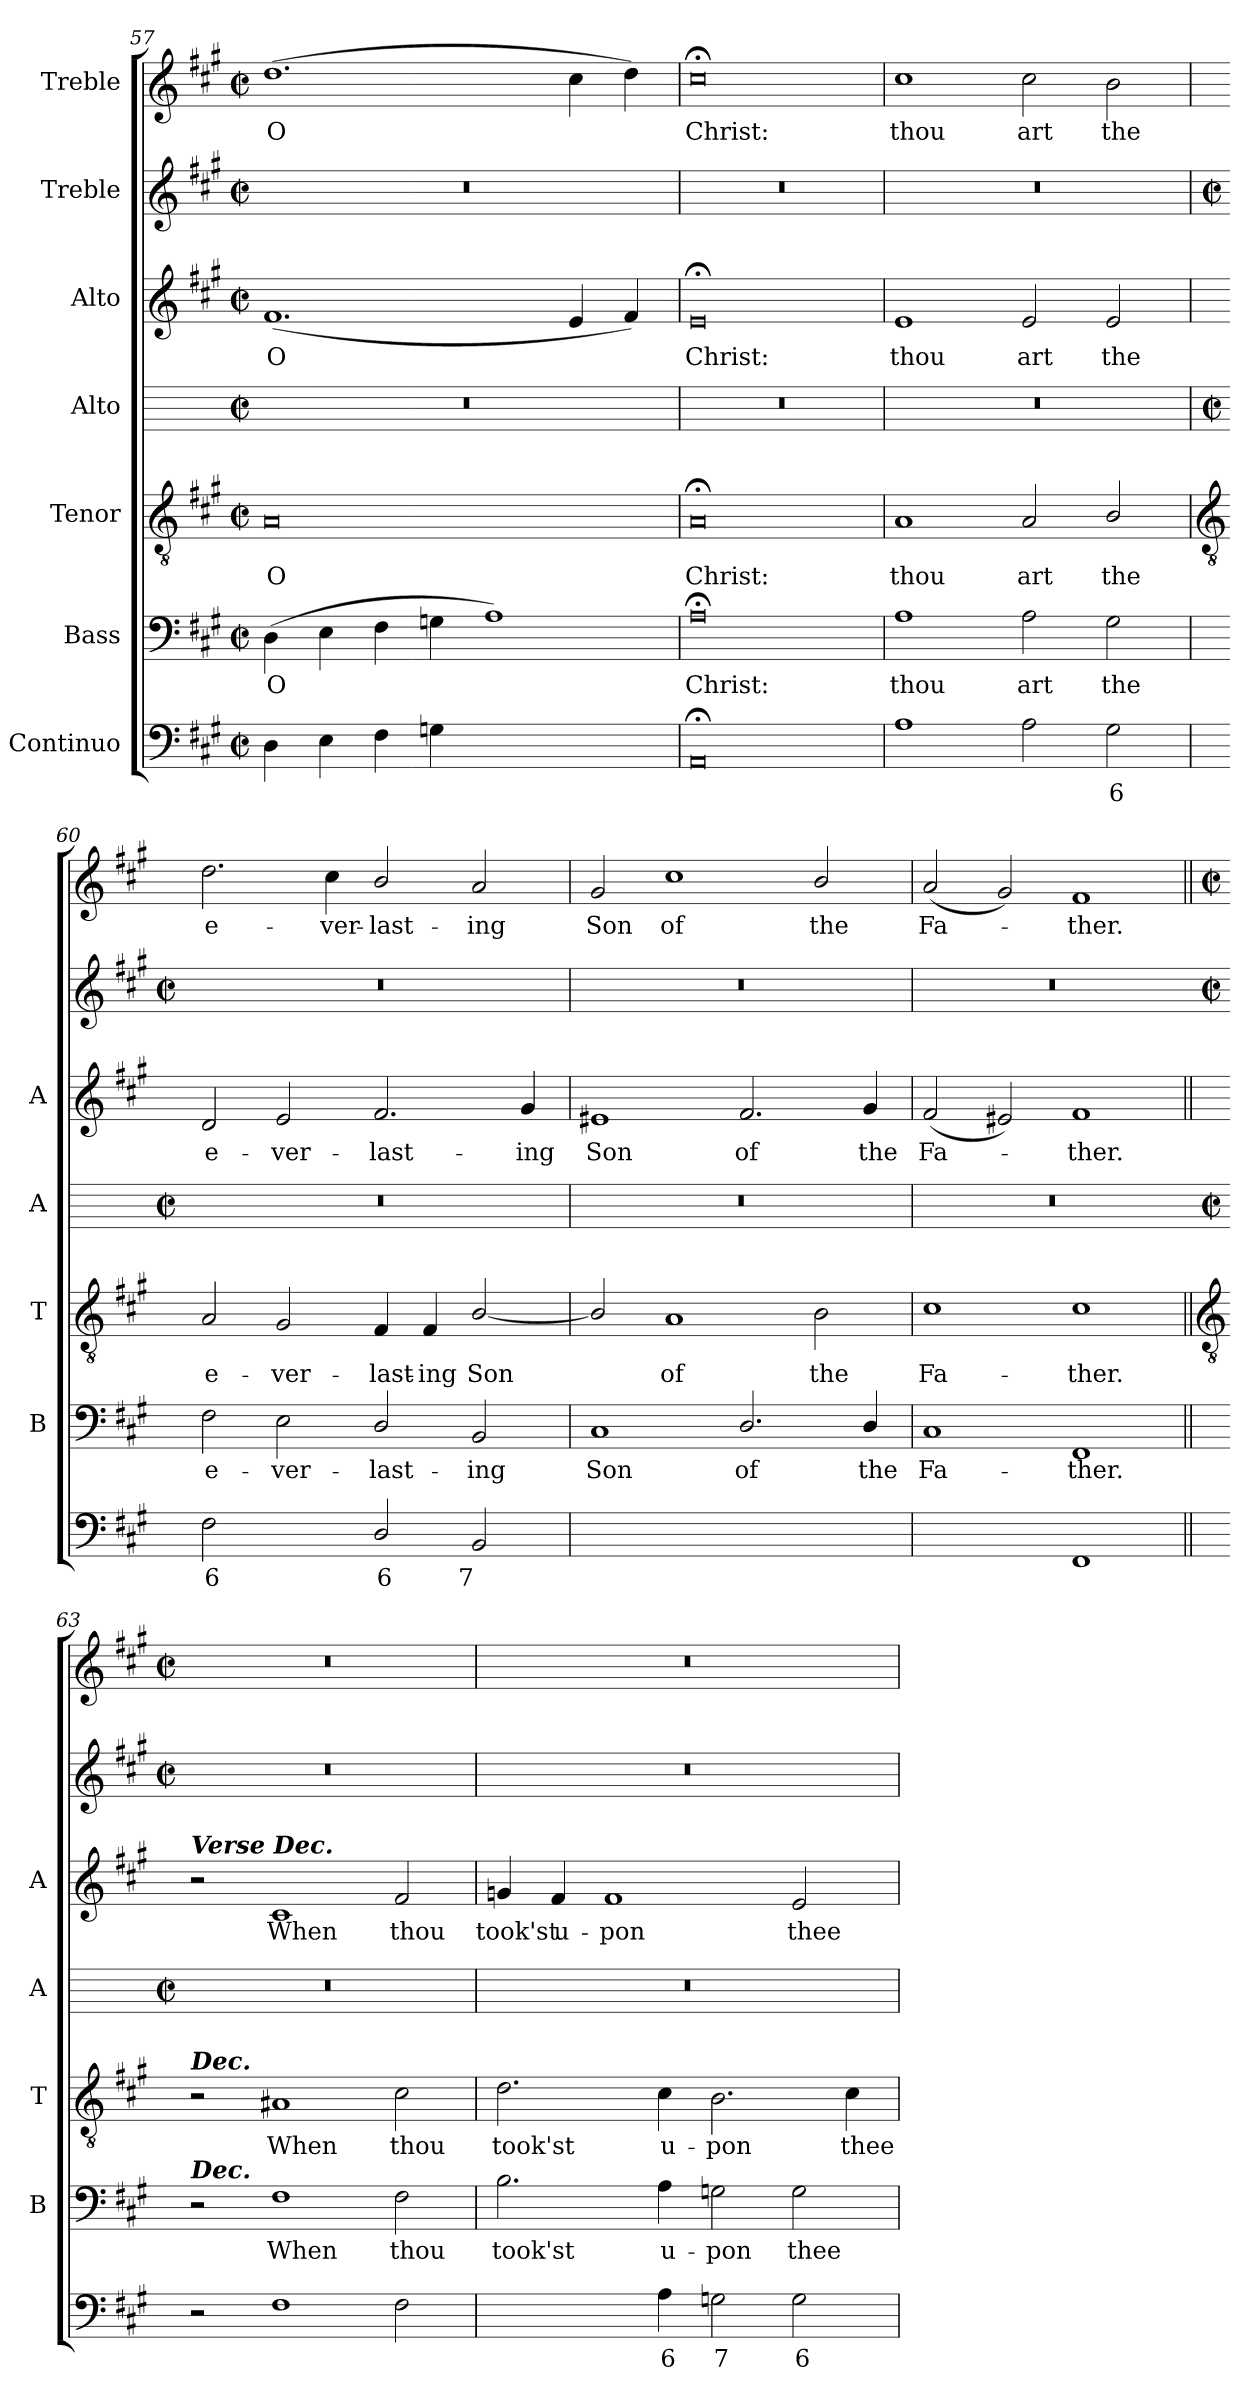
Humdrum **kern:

**kern	**text	**text	**kern	**text	**kern	**text	**kern	**kern	**text	**kern	**kern	**text
*part7	*part7	*part7	*part6	*part6	*part5	*part5	*part4	*part3	*part3	*part2	*part1	*part1
*staff7	*staff7	*staff7	*staff6	*staff6	*staff5	*staff5	*staff4	*staff3	*staff3	*staff2	*staff1	*staff1
*I"Continuo	*	*	*I"Bass	*	*I"Tenor	*	*I"Alto	*I"Alto	*	*I"Treble	*I"Treble	*
*	*	*	*I'B	*	*I'T	*	*I'A	*I'A	*	*	*	*
!!LO:LB:g=z
*clefF4	*	*	*clefF4	*	*clefGv2	*	*	*clefG2	*	*clefG2	*clefG2	*
*k[f#c#g#]	*	*	*k[f#c#g#]	*	*k[f#c#g#]	*	*	*k[f#c#g#]	*	*k[f#c#g#]	*k[f#c#g#]	*
*A:	*	*	*A:	*	*A:	*	*	*A:	*	*A:	*A:	*
*M4/2	*	*	*M4/2	*	*M4/2	*	*M4/2	*M4/2	*	*M4/2	*M4/2	*
*met(c|)	*	*	*met(c|)	*	*met(c|)	*	*met(c|)	*met(c|)	*	*met(c|)	*met(c|)	*
=57	=57	=57	=57	=57	=57	=57	=57	=57	=57	=57	=57	=57
!	!	!	!	!LO:LY:b	!	!LO:LY:b	!	!	!LO:LY:b	!	!	!LO:LY:b
4D	.	.	(>4D	O	0A	O	0r	(<1.f#	O	0r	(>1.dd	O
4E	.	.	4E	.	.	.	.	.	.	.	.	.
4F#	.	.	4F#	.	.	.	.	.	.	.	.	.
4Gn	.	.	4Gn	.	.	.	.	.	.	.	.	.
!	!LO:LY:b	!LO:LY:b	!	!	!	!	!	!	!	!	!	!
[2Ayy	6	4	1A)	.	.	.	.	.	.	.	.	.
!	!LO:LY:b	!LO:LY:b	!	!	!	!	!	!	!	!	!	!
2Ayy]	5	3	.	.	.	.	.	4e	.	.	4cc#	.
.	.	.	.	.	.	.	.	4f#)	.	.	4dd)	.
=58	=58	=58	=58	=58	=58	=58	=58	=58	=58	=58	=58	=58
!	!	!	!	!LO:LY:b	!	!LO:LY:b	!	!	!LO:LY:b	!	!	!LO:LY:b
0AA;<	.	.	0A;<	Christ:	0A;<	Christ:	0r	0e;<	Christ:	0r	0cc#;<	Christ:
=59	=59	=59	=59	=59	=59	=59	=59	=59	=59	=59	=59	=59
!	!	!	!	!LO:LY:b	!	!LO:LY:b	!	!	!LO:LY:b	!	!	!LO:LY:b
1A	.	.	1A	thou	1A	thou	0r	1e	thou	0r	1cc#	thou
!	!	!	!	!LO:LY:b	!	!LO:LY:b	!	!	!LO:LY:b	!	!	!LO:LY:b
2A	.	.	2A	art	2A	art	.	2e	art	.	2cc#	art
!	!LO:LY:b	!	!	!LO:LY:b	!	!LO:LY:b	!	!	!LO:LY:b	!	!	!LO:LY:b
2G#	6	.	2G#	the	2B/	the	.	2e	the	.	2b	the
!!LO:LB:g=z
=60	=60	=60	=60	=60	=60	=60	=60	=60	=60	=60	=60	=60
*	*	*	*	*	*clefGv2	*	*	*	*	*	*	*
*	*	*	*	*	*	*	*M4/2	*	*	*M4/2	*	*
*	*	*	*	*	*	*	*met(c|)	*	*	*met(c|)	*	*
!	!LO:LY:b	!	!	!LO:LY:b	!	!LO:LY:b	!	!	!LO:LY:b	!	!	!LO:LY:b
2F#	6	.	2F#	e-	2A	e-	0r	2d	e-	0r	2.dd	e-
!	!LO:LY:b	!LO:LY:b	!	!LO:LY:b	!	!LO:LY:b	!	!	!LO:LY:b	!	!	!
[4Eyy	7	3	2E	-ver-	2G#	-ver-	.	2e	-ver-	.	.	.
!	!LO:LY:b	!	!	!	!	!	!	!	!	!	!	!LO:LY:b
4Eyy]	6	.	.	.	.	.	.	.	.	.	4cc#	-ver-
!	!LO:LY:b	!	!	!LO:LY:b	!	!LO:LY:b	!	!	!LO:LY:b	!	!	!LO:LY:b
2D/	6	.	2D/	-last-	4F#	-last-	.	2.f#	-last-	.	2b/	-last-
!	!	!	!	!	!	!LO:LY:b	!	!	!	!	!	!
.	.	.	.	.	4F#	-ing	.	.	.	.	.	.
!	!LO:LY:b	!	!	!LO:LY:b	!	!LO:LY:b	!	!	!	!	!	!LO:LY:b
2BB	7	.	2BB	-ing	[2B/	Son	.	.	.	.	2a	-ing
!	!	!	!	!	!	!	!	!	!LO:LY:b	!	!	!
.	.	.	.	.	.	.	.	4g#	-ing	.	.	.
=61	=61	=61	=61	=61	=61	=61	=61	=61	=61	=61	=61	=61
!	!	!	!	!LO:LY:b	!	!	!	!	!LO:LY:b	!	!	!LO:LY:b
[2C#yy	.	.	1C#	Son	2B/]	.	0r	1e#X	Son	0r	2g#	Son
!	!	!	!	!	!	!LO:LY:b	!	!	!	!	!	!LO:LY:b
2C#yy]	.	.	.	.	1A	of	.	.	.	.	1cc#	of
!	!	!	!	!LO:LY:b	!	!	!	!	!LO:LY:b	!	!	!
[2D/yy	.	.	2.D/	of	.	.	.	2.f#	of	.	.	.
!	!	!	!	!	!	!LO:LY:b	!	!	!	!	!	!LO:LY:b
2Dyy]	.	.	.	.	2B	the	.	.	.	.	2b/	the
!	!	!	!	!LO:LY:b	!	!	!	!	!LO:LY:b	!	!	!
.	.	.	4D/	the	.	.	.	4g#	the	.	.	.
=62	=62	=62	=62	=62	=62	=62	=62	=62	=62	=62	=62	=62
!	!	!	!	!LO:LY:b	!	!LO:LY:b	!	!	!LO:LY:b	!	!	!LO:LY:b
[2C#yy	.	.	1C#	Fa-	1c#	Fa-	0r	(<2f#	Fa-	0r	(<2a	Fa-
2C#yy]	.	.	.	.	.	.	.	2e#X)	.	.	2g#)	.
!	!	!	!	!LO:LY:b	!	!LO:LY:b	!	!	!LO:LY:b	!	!	!LO:LY:b
1FF#	.	.	1FF#	-ther.	1c#	-ther.	.	1f#	ther.	.	1f#	ther.
!!LO:LB:g=z
=63||	=63||	=63||	=63||	=63||	=63||	=63||	=63	=63||	=63||	=63	=63||	=63||
*	*	*	*	*	*clefGv2	*	*	*	*	*	*	*
*	*	*	*	*	*	*	*M4/2	*	*	*M4/2	*M4/2	*
*	*	*	*	*	*	*	*met(c|)	*	*	*met(c|)	*met(c|)	*
!	!	!	!	!	!	!	!	!LO:TX:a:Bi:t=Verse Dec.	!	!	!	!
!	!	!	!	!	!LO:TX:a:Bi:t=Dec.	!	!	!	!	!	!	!
!	!	!	!LO:TX:a:Bi:t=Dec.	!	!	!	!	!	!	!	!	!
2r	.	.	2r	.	2r	.	0r	2r	.	0r	0r	.
!	!	!	!	!LO:LY:b	!	!LO:LY:b	!	!	!LO:LY:b	!	!	!
1F#	.	.	1F#	When	1A#X	When	.	1c#	When	.	.	.
!	!	!	!	!LO:LY:b	!	!LO:LY:b	!	!	!LO:LY:b	!	!	!
2F#	.	.	2F#	thou	2c#	thou	.	2f#	thou	.	.	.
=64	=64	=64	=64	=64	=64	=64	=64	=64	=64	=64	=64	=64
!	!LO:LY:b	!	!	!LO:LY:b	!	!LO:LY:b	!	!	!LO:LY:b	!	!	!
[2Byy	6	.	2.B	took'st	2.d	took'st	0r	4gn	took'st	0r	0r	.
!	!	!	!	!	!	!	!	!	!LO:LY:b	!	!	!
.	.	.	.	.	.	.	.	4f#	u-	.	.	.
!	!LO:LY:b	!	!	!	!	!	!	!	!LO:LY:b	!	!	!
4Byy]	5	.	.	.	.	.	.	1f#	-pon	.	.	.
!	!LO:LY:b	!	!	!LO:LY:b	!	!LO:LY:b	!	!	!	!	!	!
4A	6	.	4A	u-	4c#	u-	.	.	.	.	.	.
!	!LO:LY:b	!	!	!LO:LY:b	!	!LO:LY:b	!	!	!	!	!	!
2Gn	7	.	2Gn	-pon	2.B	-pon	.	.	.	.	.	.
!	!LO:LY:b	!	!	!LO:LY:b	!	!	!	!	!LO:LY:b	!	!	!
2G	6	.	2G	thee	.	.	.	2e	thee	.	.	.
!	!	!	!	!	!	!LO:LY:b	!	!	!	!	!	!
.	.	.	.	.	4c#	thee	.	.	.	.	.	.
=	=	=	=	=	=	=	=	=	=	=	=	=
*-	*-	*-	*-	*-	*-	*-	*-	*-	*-	*-	*-	*-
